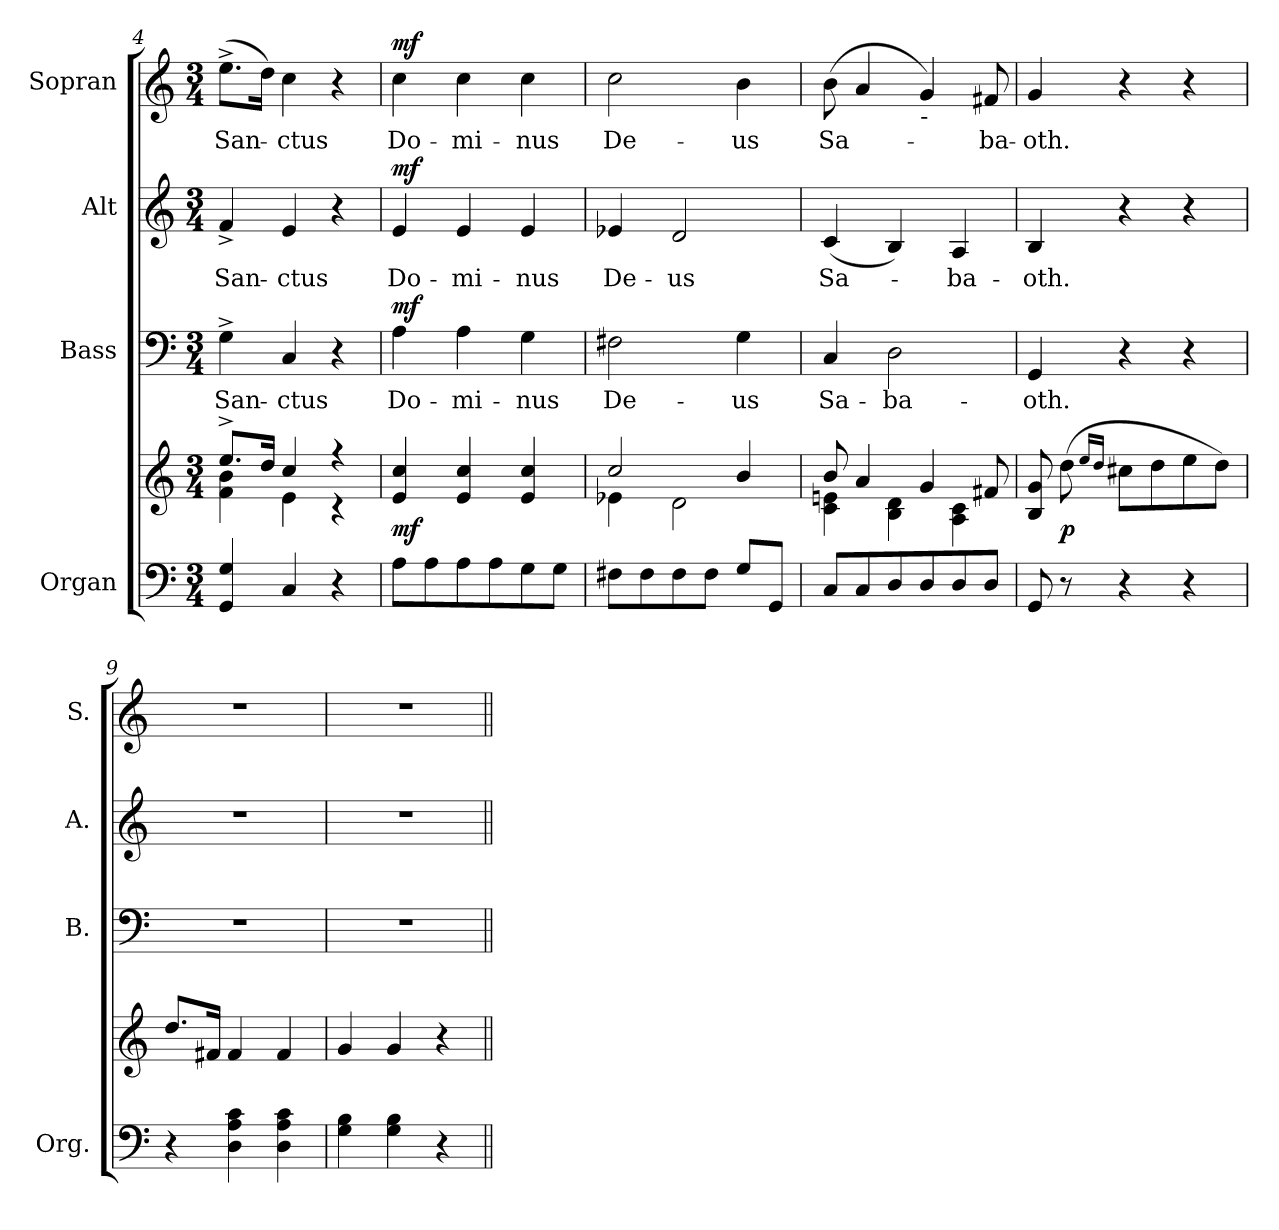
**kern	**kern	**dynam	**kern	**text	**dynam	**kern	**text	**dynam	**kern	**text	**dynam
*part4	*part4	*part4	*part3	*part3	*part3	*part2	*part2	*part2	*part1	*part1	*part1
*staff5	*staff4	*staff4/5	*staff3	*staff3	*staff3	*staff2	*staff2	*staff2	*staff1	*staff1	*staff1
*I"Organ	*	*	*I"Bass	*	*	*I"Alt	*	*	*I"Sopran	*	*
*I'Org.	*	*	*I'B.	*	*	*I'A.	*	*	*I'S.	*	*
*clefF4	*clefG2	*	*clefF4	*	*	*clefG2	*	*	*clefG2	*	*
*k[]	*k[]	*	*k[]	*	*	*k[]	*	*	*k[]	*	*
*C:	*C:	*	*C:	*	*	*C:	*	*	*C:	*	*
*M3/4	*M3/4	*	*M3/4	*	*	*M3/4	*	*	*M3/4	*	*
=4	=4	=4	=4	=4	=4	=4	=4	=4	=4	=4	=4
*	*^	*	*	*	*	*	*	*	*	*	*
!	!	!	!	!	!LO:LY:b:color=#000000	!	!	!	!	!	!	!
!	!	!	!	!	!	!	!	!LO:LY:b:color=#000000	!	!	!	!
!	!	!	!	!	!	!	!	!	!	!	!LO:LY:b:color=#000000	!
4GGi/ 4Gi	8.ee^i/L	4fi\ 4bi	.	4G^i\	San-	.	4f^i/	San-	.	(8.ee^i\L	San-	.
.	16ddi/Jk	.	.	.	.	.	.	.	.	16ddi\Jk)	.	.
!	!	!	!	!	!LO:LY:b:color=#000000	!	!	!	!	!	!	!
!	!	!	!	!	!	!	!	!LO:LY:b:color=#000000	!	!	!	!
!	!	!	!	!	!	!	!	!	!	!	!LO:LY:b:color=#000000	!
4Ci/	4cci/	4ei\	.	4Ci/	-ctus	.	4ei/	-ctus	.	4cci\	-ctus	.
4r	4r	4r	.	4r	.	.	4r	.	.	4r	.	.
*	*v	*v	*	*	*	*	*	*	*	*	*	*
=5	=5	=5	=5	=5	=5	=5	=5	=5	=5	=5	=5
*	*^	*	*	*	*	*	*	*	*	*	*
!	!	!	!	!	!LO:LY:b:color=#000000	!	!	!	!	!	!	!
*	*v	*v	*	*	*	*	*	*	*	*	*	*
*	*^	*	*	*	*	*	*	*	*	*	*
!	!	!	!	!	!	!	!	!LO:LY:b:color=#000000	!	!	!	!
*	*v	*v	*	*	*	*	*	*	*	*	*	*
*	*^	*	*	*	*	*	*	*	*	*	*
!	!	!	!	!	!	!	!	!	!	!	!LO:LY:b:color=#000000	!
*	*v	*v	*	*	*	*	*	*	*	*	*	*
8Ai\L	4ei/ 4cci	mf	4Ai\	Do-	mf	4ei/	Do-	mf	4cci\	Do-	mf
8Ai\	.	.	.	.	.	.	.	.	.	.	.
!	!	!	!	!LO:LY:b:color=#000000	!	!	!	!	!	!	!
!	!	!	!	!	!	!	!LO:LY:b:color=#000000	!	!	!	!
!	!	!	!	!	!	!	!	!	!	!LO:LY:b:color=#000000	!
8Ai\	4ei/ 4cci	.	4Ai\	-mi-	.	4ei/	-mi-	.	4cci\	-mi-	.
8Ai\	.	.	.	.	.	.	.	.	.	.	.
!	!	!	!	!LO:LY:b:color=#000000	!	!	!	!	!	!	!
!	!	!	!	!	!	!	!LO:LY:b:color=#000000	!	!	!	!
!	!	!	!	!	!	!	!	!	!	!LO:LY:b:color=#000000	!
8Gi\	4ei/ 4cci	.	4Gi\	-nus	.	4ei/	-nus	.	4cci\	-nus	.
8Gi\J	.	.	.	.	.	.	.	.	.	.	.
=6	=6	=6	=6	=6	=6	=6	=6	=6	=6	=6	=6
*	*^	*	*	*	*	*	*	*	*	*	*
!	!	!	!	!	!LO:LY:b:color=#000000	!	!	!	!	!	!	!
!	!	!	!	!	!	!	!	!LO:LY:b:color=#000000	!	!	!	!
!	!	!	!	!	!	!	!	!	!	!	!LO:LY:b:color=#000000	!
8F#Xi\L	2cci/	4e-Xi\	.	2F#Xi\	De-	.	4e-Xi/	De-	.	2cci\	De-	.
8F#i\	.	.	.	.	.	.	.	.	.	.	.	.
!	!	!	!	!	!	!	!	!LO:LY:b:color=#000000	!	!	!	!
8F#i\	.	2di\	.	.	.	.	2di/	-us	.	.	.	.
8F#i\J	.	.	.	.	.	.	.	.	.	.	.	.
!	!	!	!	!	!LO:LY:b:color=#000000	!	!	!	!	!	!	!
!	!	!	!	!	!	!	!	!	!	!	!LO:LY:b:color=#000000	!
8Gi/L	4bi/	.	.	4Gi\	-us	.	.	.	.	4bi\	-us	.
8GGi/J	.	.	.	.	.	.	.	.	.	.	.	.
!!LO:LB:g=z
=7	=7	=7	=7	=7	=7	=7	=7	=7	=7	=7	=7	=7
!	!	!	!	!	!LO:LY:b:color=#000000	!	!	!	!	!	!	!
!	!	!	!	!	!	!	!	!LO:LY:b:color=#000000	!	!	!	!
!	!	!	!	!	!	!	!	!	!	!	!LO:LY:b:color=#000000	!
8Ci/L	8bi/	4ci\ 4eni	.	4Ci/	Sa-	.	(4ci/	Sa-	.	(8bi\	Sa-	.
8Ci/	4ai/	.	.	.	.	.	.	.	.	4ai/	.	.
!	!	!	!	!	!LO:LY:b:color=#000000	!	!	!	!	!	!	!
8Di/	.	4Bi\ 4di	.	2Di\	-ba-	.	4Bi/)	.	.	.	.	.
!	!	!	!	!	!	!	!	!	!	!LO:TX:b:t=-	!	!
8Di/	4gi/	.	.	.	.	.	.	.	.	4gi/)	.	.
!	!	!	!	!	!	!	!	!LO:LY:b:color=#000000	!	!	!	!
8Di/	.	4Ai\ 4ci	.	.	.	.	4Ai/	-ba-	.	.	.	.
!	!	!	!	!	!	!	!	!	!	!	!LO:LY:b:color=#000000	!
8Di/J	8f#Xi/	.	.	.	.	.	.	.	.	8f#Xi/	-ba-	.
*	*v	*v	*	*	*	*	*	*	*	*	*	*
=8	=8	=8	=8	=8	=8	=8	=8	=8	=8	=8	=8
!	!	!	!	!LO:LY:b:color=#000000	!	!	!	!	!	!	!
!	!	!	!	!	!	!	!LO:LY:b:color=#000000	!	!	!	!
!	!	!	!	!	!	!	!	!	!	!LO:LY:b:color=#000000	!
8GGi/	8Bi/ 8gi	.	4GGi/	-oth.	.	4Bi/	-oth.	.	4gi/	-oth.	.
8r	(8ddi\	p	.	.	.	.	.	.	.	.	.
.	16qeei/LL	.	.	.	.	.	.	.	.	.	.
.	16qddi/JJ	.	.	.	.	.	.	.	.	.	.
4r	8cc#Xi\L	.	4r	.	.	4r	.	.	4r	.	.
.	8ddi\	.	.	.	.	.	.	.	.	.	.
4r	8eei\	.	4r	.	.	4r	.	.	4r	.	.
.	8ddi\J)	.	.	.	.	.	.	.	.	.	.
=9	=9	=9	=9	=9	=9	=9	=9	=9	=9	=9	=9
!	!	!	!LO:N:vis=1	!	!	!LO:N:vis=1	!	!	!LO:N:vis=1	!	!
4r	8.ddi/L	.	2.r	.	.	2.r	.	.	2.r	.	.
.	16f#Xi/Jk	.	.	.	.	.	.	.	.	.	.
4Di\ 4Ai 4ci	4f#i/	.	.	.	.	.	.	.	.	.	.
4Di\ 4Ai 4ci	4f#i/	.	.	.	.	.	.	.	.	.	.
=10	=10	=10	=10	=10	=10	=10	=10	=10	=10	=10	=10
!	!	!	!LO:N:vis=1	!	!	!LO:N:vis=1	!	!	!LO:N:vis=1	!	!
4Gi\ 4Bi	4gi/	.	2.r	.	.	2.r	.	.	2.r	.	.
4Gi\ 4Bi	4gi/	.	.	.	.	.	.	.	.	.	.
4r	4r	.	.	.	.	.	.	.	.	.	.
=||	=||	=||	=||	=||	=||	=||	=||	=||	=||	=||	=||
*-	*-	*-	*-	*-	*-	*-	*-	*-	*-	*-	*-
